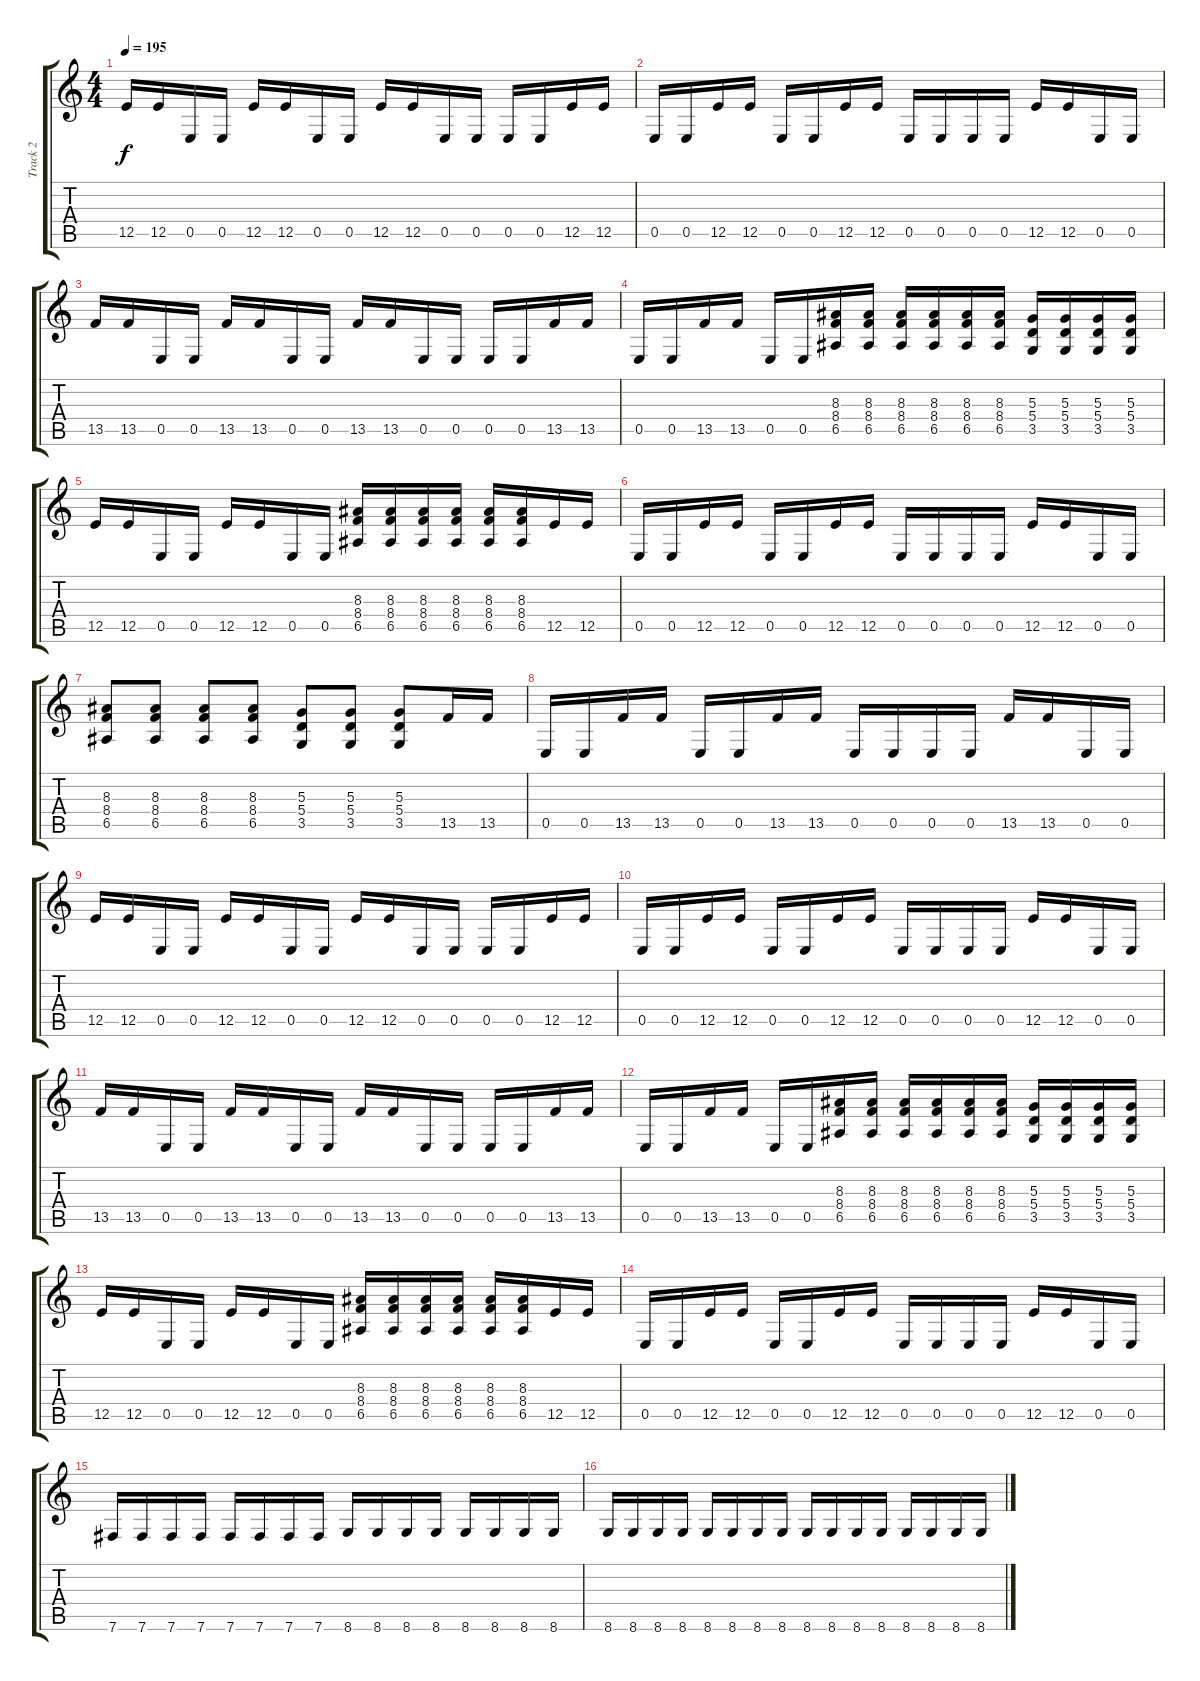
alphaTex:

\track ("Track 2" "Track 2") {instrument distortionguitar}
\staff {score tabs}
\tuning (B3 Gb3 D3 A2 E2 B1) {hide}
\ts (4 4)
\tempo 195
\clef g2
\ks c
12.5.16{dy f} 12.5.16 0.5.16 0.5.16 12.5.16 12.5.16 0.5.16 0.5.16 12.5.16 12.5.16 0.5.16 0.5.16 0.5.16 0.5.16 12.5.16 12.5.16 |
0.5.16 0.5.16 12.5.16 12.5.16 0.5.16 0.5.16 12.5.16 12.5.16 0.5.16 0.5.16 0.5.16 0.5.16 12.5.16 12.5.16 0.5.16 0.5.16 |
13.5.16{volume 16} 13.5.16 0.5.16 0.5.16 13.5.16 13.5.16 0.5.16 0.5.16 13.5.16 13.5.16 0.5.16 0.5.16 0.5.16 0.5.16 13.5.16 13.5.16 |
0.5.16 0.5.16 13.5.16 13.5.16 0.5.16 0.5.16 (8.3 8.4 6.5).16 (8.3 8.4 6.5).16 (8.3 8.4 6.5).16 (8.3 8.4 6.5).16 (8.3 8.4 6.5).16 (8.3 8.4 6.5).16 (5.3 5.4 3.5).16 (5.3 5.4 3.5).16 (5.3 5.4 3.5).16 (5.3 5.4 3.5).16 |
12.5.16 12.5.16 0.5.16 0.5.16 12.5.16 12.5.16 0.5.16 0.5.16 (8.3 8.4 6.5).16 (8.3 8.4 6.5).16 (8.3 8.4 6.5).16 (8.3 8.4 6.5).16 (8.3 8.4 6.5).16 (8.3 8.4 6.5).16 12.5.16 12.5.16 |
0.5.16 0.5.16 12.5.16 12.5.16 0.5.16 0.5.16 12.5.16 12.5.16 0.5.16 0.5.16 0.5.16 0.5.16 12.5.16 12.5.16 0.5.16 0.5.16 |
(8.3 8.4 6.5).8 (8.3 8.4 6.5).8 (8.3 8.4 6.5).8 (8.3 8.4 6.5).8 (5.3 5.4 3.5).8 (5.3 5.4 3.5).8 (5.3 5.4 3.5).8 13.5.16 13.5.16 |
0.5.16 0.5.16 13.5.16 13.5.16 0.5.16 0.5.16 13.5.16 13.5.16 0.5.16 0.5.16 0.5.16 0.5.16 13.5.16 13.5.16 0.5.16 0.5.16 |
12.5.16 12.5.16 0.5.16 0.5.16 12.5.16 12.5.16 0.5.16 0.5.16 12.5.16 12.5.16 0.5.16 0.5.16 0.5.16 0.5.16 12.5.16 12.5.16 |
0.5.16 0.5.16 12.5.16 12.5.16 0.5.16 0.5.16 12.5.16 12.5.16 0.5.16 0.5.16 0.5.16 0.5.16 12.5.16 12.5.16 0.5.16 0.5.16 |
13.5.16{volume 16} 13.5.16 0.5.16 0.5.16 13.5.16 13.5.16 0.5.16 0.5.16 13.5.16 13.5.16 0.5.16 0.5.16 0.5.16 0.5.16 13.5.16 13.5.16 |
0.5.16 0.5.16 13.5.16 13.5.16 0.5.16 0.5.16 (8.3 8.4 6.5).16 (8.3 8.4 6.5).16 (8.3 8.4 6.5).16 (8.3 8.4 6.5).16 (8.3 8.4 6.5).16 (8.3 8.4 6.5).16 (5.3 5.4 3.5).16 (5.3 5.4 3.5).16 (5.3 5.4 3.5).16 (5.3 5.4 3.5).16 |
12.5.16 12.5.16 0.5.16 0.5.16 12.5.16 12.5.16 0.5.16 0.5.16 (8.3 8.4 6.5).16 (8.3 8.4 6.5).16 (8.3 8.4 6.5).16 (8.3 8.4 6.5).16 (8.3 8.4 6.5).16 (8.3 8.4 6.5).16 12.5.16 12.5.16 |
0.5.16 0.5.16 12.5.16 12.5.16 0.5.16 0.5.16 12.5.16 12.5.16 0.5.16 0.5.16 0.5.16 0.5.16 12.5.16 12.5.16 0.5.16 0.5.16 |
7.6.16 7.6.16 7.6.16 7.6.16 7.6.16 7.6.16 7.6.16 7.6.16 8.6.16 8.6.16 8.6.16 8.6.16 8.6.16 8.6.16 8.6.16 8.6.16 |
8.6.16 8.6.16 8.6.16 8.6.16 8.6.16 8.6.16 8.6.16 8.6.16 8.6.16 8.6.16 8.6.16 8.6.16 8.6.16 8.6.16 8.6.16 8.6.16
